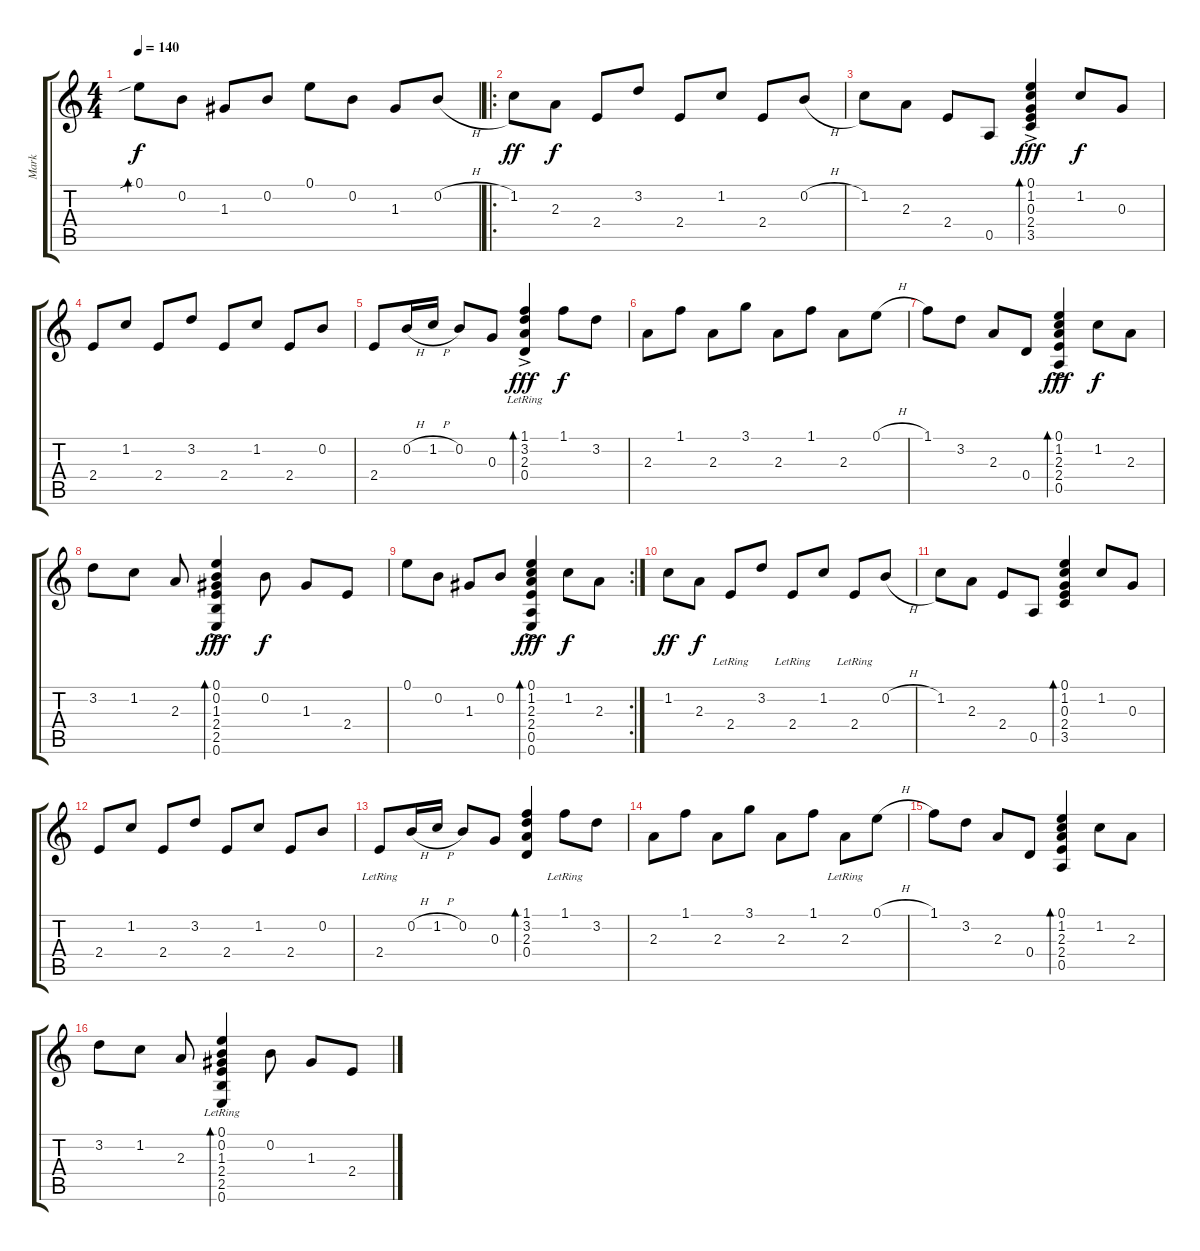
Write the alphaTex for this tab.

\track ("Mark " "Mark ") {instrument electricguitarclean}
\staff {score tabs}
\tuning (E4 B3 G3 D3 A2 E2) {hide}
\ts (4 4)
\tempo 140
\clef g2
\ks c
0.1{sib}.8{bd 480 dy f instrument electricguitarclean} 0.2.8 1.3.8 0.2.8 0.1.8 0.2.8 1.3.8 0.2{h}.8 |
\ro
1.2.8{dy ff} 2.3.8{dy f} 2.4.8 3.2.8 2.4.8 1.2.8 2.4.8 0.2{h}.8 |
1.2.8 2.3.8 2.4.8 0.5.8 (0.1 1.2 0.3 2.4{ac} 3.5).4{bd 240 dy fff} 1.2.8{dy f} 0.3.8 |
2.4.8 1.2.8 2.4.8 3.2.8 2.4.8 1.2.8 2.4.8 0.2.8 |
2.4.8 0.2{h}.16 1.2{h}.16 0.2.8 0.3.8 (1.1 3.2{ac lr} 2.3{lr} 0.4).4{bd 240 dy fff} 1.1.8{dy f} 3.2.8 |
2.3.8 1.1.8 2.3.8 3.1.8 2.3.8 1.1.8 2.3.8 0.1{h}.8 |
1.1.8 3.2.8 2.3.8 0.4.8 (0.1 1.2 2.3 2.4{ac} 0.5).4{bd 60 dy fff} 1.2.8{dy f} 2.3.8 |
3.2.8 1.2.8 2.3.8 (0.1 0.2 1.3{ac} 2.4 2.5 0.6).4{bd 30 dy fff} 0.2.8{dy f} 1.3.8 2.4.8 |
\rc 2
0.1.8 0.2.8 1.3.8 0.2.8 (0.1 1.2 2.3 2.4 0.5{ac} 0.6).4{bd 30 dy fff} 1.2.8{dy f} 2.3.8 |
1.2.8{dy ff} 2.3.8{dy f} 2.4{lr}.8 3.2.8 2.4{lr}.8 1.2.8 2.4{lr}.8 0.2{h}.8 |
1.2.8 2.3.8 2.4.8 0.5.8 (0.1 1.2 0.3 2.4 3.5).4{bd 240} 1.2.8 0.3.8 |
2.4.8 1.2.8 2.4.8 3.2.8 2.4.8 1.2.8 2.4.8 0.2.8 |
2.4{lr}.8 0.2{h}.16 1.2{h}.16 0.2.8 0.3.8 (1.1 3.2 2.3 0.4).4{bd 240} 1.1{lr}.8 3.2.8 |
2.3.8 1.1.8 2.3.8 3.1.8 2.3.8 1.1.8 2.3{lr}.8 0.1{h}.8 |
1.1.8 3.2.8 2.3.8 0.4.8 (0.1 1.2 2.3 2.4 0.5).4{bd 60} 1.2.8 2.3.8 |
3.2.8 1.2.8 2.3.8 (0.1{lr} 0.2{lr} 1.3{lr} 2.4{lr} 2.5{lr} 0.6{lr}).4{bd 30} 0.2.8 1.3.8 2.4.8
